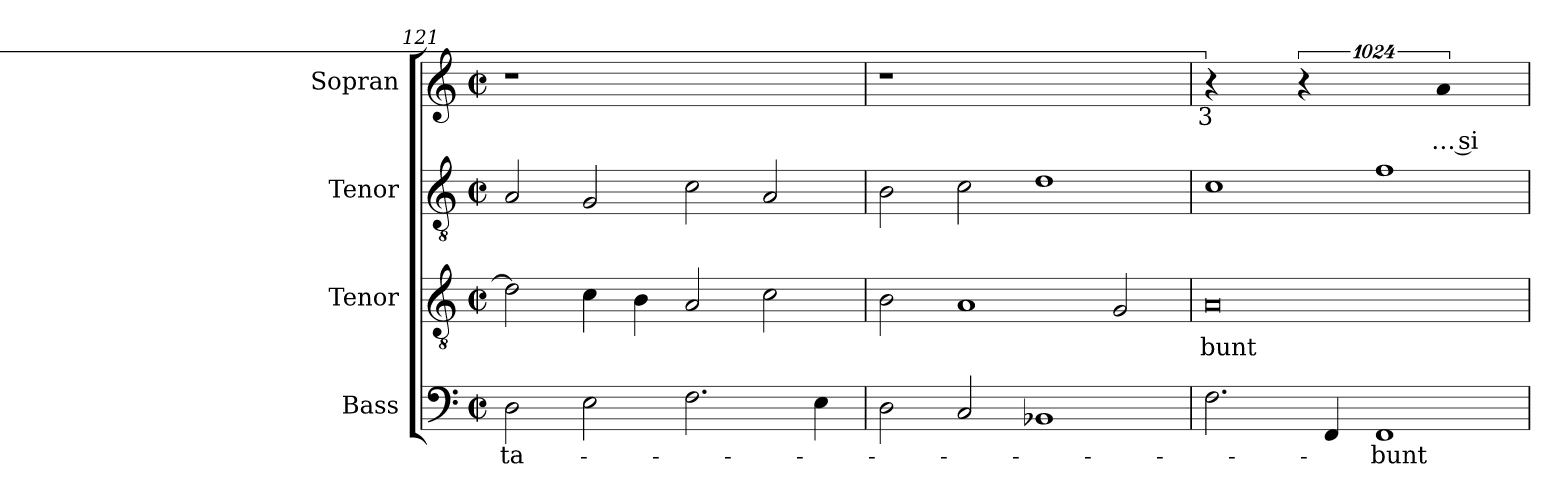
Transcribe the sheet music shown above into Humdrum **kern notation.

**kern	**text	**kern	**text	**kern	**kern	**text
*part4	*part4	*part3	*part3	*part2	*part1	*part1
*staff4	*staff4	*staff3	*staff3	*staff2	*staff1	*staff1
*I"Bass	*	*I"Tenor	*	*I"Tenor	*I"Sopran	*
*	*	*I'Tenor	*	*	*	*
*clefF4	*	*clefGv2	*	*clefGv2	*clefG2	*
*	*	*ITrd7c12	*	*ITrd7c12	*	*
*k[]	*	*k[]	*	*k[]	*k[]	*
*M2/2	*	*M2/2	*	*M2/2	*M2/2	*
*met(c|)	*	*met(c|)	*	*met(c|)	*met(c|)	*
=121	=121	=121	=121	=121	=121	=121
!	!LO:LY:b:color=#000000	!	!	!	!LO:N:vis=1	!
2Di\	-ta-	2Di\]	.	2AAi/	1r	.
2Ei\	.	4Ci\	.	2GGi/	.	.
.	.	4BBi\	.	.	.	.
2.Fi\	.	2AAi/	.	2Ci\	1ryy	.
.	.	2Ci\	.	2AAi/	.	.
4Ei\	.	.	.	.	.	.
=122	=122	=122	=122	=122	=122	=122
!	!	!	!	!	!LO:N:vis=1	!
2Di\	.	2BBi\	.	2BBi\	1r	.
2Ci/	.	1AAi	.	2Ci\	.	.
1BB-Xi	.	.	.	1Di	1ryy	.
.	.	2GGi/	.	.	.	.
=123	=123	=123	=123	=123	=123	=123
!	!	!	!	!	!LO:TX:b:cj:t=3	!
!	!	!	!LO:LY:b:color=#000000	!	!LO:N:vis=1	!
2.Fi\	.	0AAi	-bunt	1Ci	512%341r	.
!	!	!	!	!	!LO:N:vis=1	!
.	.	.	.	.	1024%683r	.
4FFi/	.	.	.	.	.	.
!	!LO:LY:b:color=#000000	!	!	!	!	!
1FFi	-bunt	.	.	1Fi	.	.
!	!	!	!	!	!LO:N:vis=1	!
!	!	!	!	!	!	!LO:LY:b:color=#000000
.	.	.	.	.	1024%683ai	… si
=	=	=	=	=	=	=
*-	*-	*-	*-	*-	*-	*-
